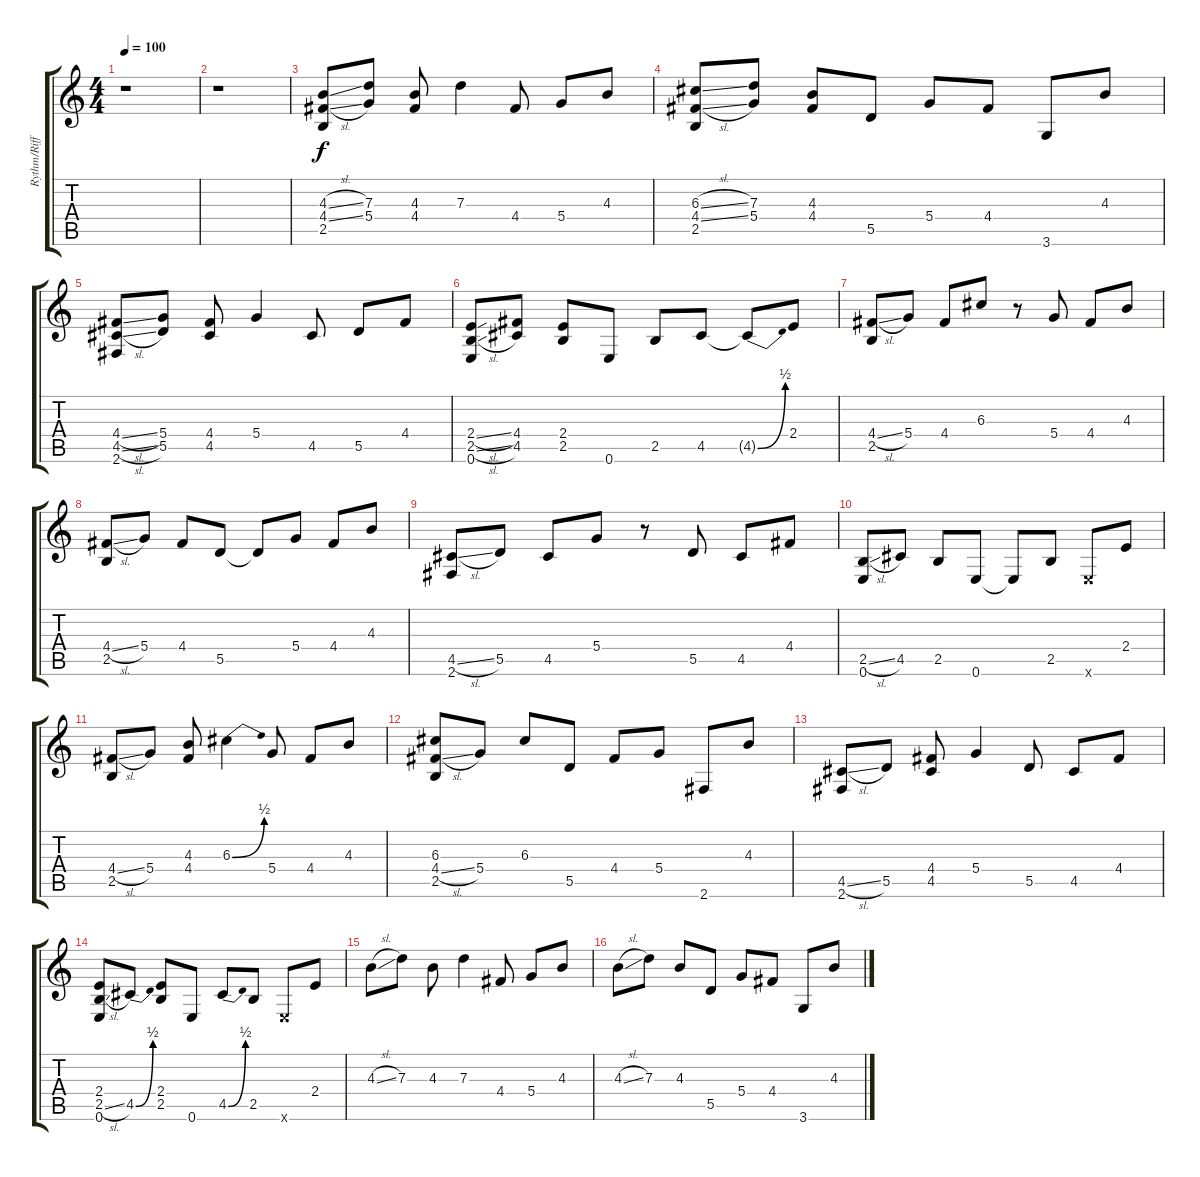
\track ("Rythm/Riffs" "Rythm/Riff") {instrument distortionguitar}
\staff {score tabs}
\tuning (E4 B3 G3 D3 A2 E2) {hide}
\ts (4 4)
\tempo 100
\clef g2
\ks c
r.1{dy f} |
r.1 |
(4.3{sl} 4.4{sl} 2.5).8 (7.3 5.4).8 (4.3 4.4).8 7.3.4 4.4.8 5.4.8 4.3.8 |
(6.3{sl} 4.4{sl} 2.5).8 (7.3 5.4).8 (4.3 4.4).8 5.5.8 5.4.8 4.4.8 3.6.8 4.3.8 |
(4.4{sl} 4.5{sl} 2.6).8 (5.4 5.5).8 (4.4 4.5).8 5.4.4 4.5.8 5.5.8 4.4.8 |
(2.4{sl} 2.5{sl} 0.6).8 (4.4 4.5).8 (2.4 2.5).8 0.6.8 2.5.8 4.5.8 4.5{be (bend 0 0 60 2) t}.8 2.4.8 |
(4.4{sl} 2.5).8 5.4.8 4.4.8 6.3.8 r.8 5.4.8 4.4.8 4.3.8 |
(4.4{sl} 2.5).8 5.4.8 4.4.8 5.5.8 5.5{t}.8 5.4.8 4.4.8 4.3.8 |
(4.5{sl} 2.6).8 5.5.8 4.5.8 5.4.8 r.8 5.5.8 4.5.8 4.4.8 |
(2.5{sl} 0.6).8 4.5.8 2.5.8 0.6.8 0.6{t}.8 2.5.8 0.6{x}.8 2.4.8 |
(4.4{sl} 2.5).8 5.4.8 (4.3 4.4).8 6.3{be (bend 0 0 60 2)}.4 5.4.8 4.4.8 4.3.8 |
(6.3 4.4{sl} 2.5).8 5.4.8 6.3.8 5.5.8 4.4.8 5.4.8 2.6.8 4.3.8 |
(4.5{sl} 2.6).8 5.5.8 (4.4 4.5).8 5.4.4 5.5.8 4.5.8 4.4.8 |
(2.4 2.5{sl} 0.6).8 4.5{be (bend 0 0 60 2)}.8 (2.4 2.5).8 0.6.8 4.5{be (bend 0 0 60 2)}.8 2.5.8 0.6{x}.8 2.4.8 |
4.3{sl}.8 7.3.8 4.3.8 7.3.4 4.4.8 5.4.8 4.3.8 |
4.3{sl}.8 7.3.8 4.3.8 5.5.8 5.4.8 4.4.8 3.6.8 4.3.8
